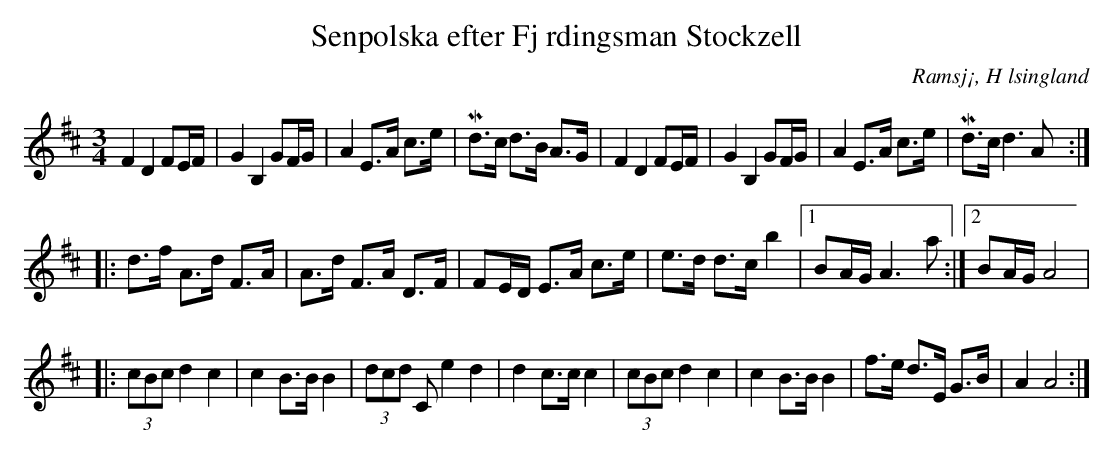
X:1
T: Senpolska efter Fj rdingsman Stockzell
O: Ramsj¡, H lsingland
M:3/4
L:1/8
K:D
F2 D2 FE/F/|G2 B,2 GF/G/| A2 E>A c>e|Md>c d>B A>G|F2 D2 FE/F/|G2 B,2 GF/G/| A2 E>A c>e|Md>c d2>A2:|
|:d>f A>d F>A| A>d F>A D>F|FE/D/ E>A c>e|e>d d>c b2|1 BA/G/ A2>a2:|2 BA/G/ A4|
|:(3cBc d2 c2|c2 B>B B2|(3dcd Ce2 d2|d2 c>c c2|(3cBc d2 c2|c2 B>B B2|f>e d>E G>B|A2 A4:|
